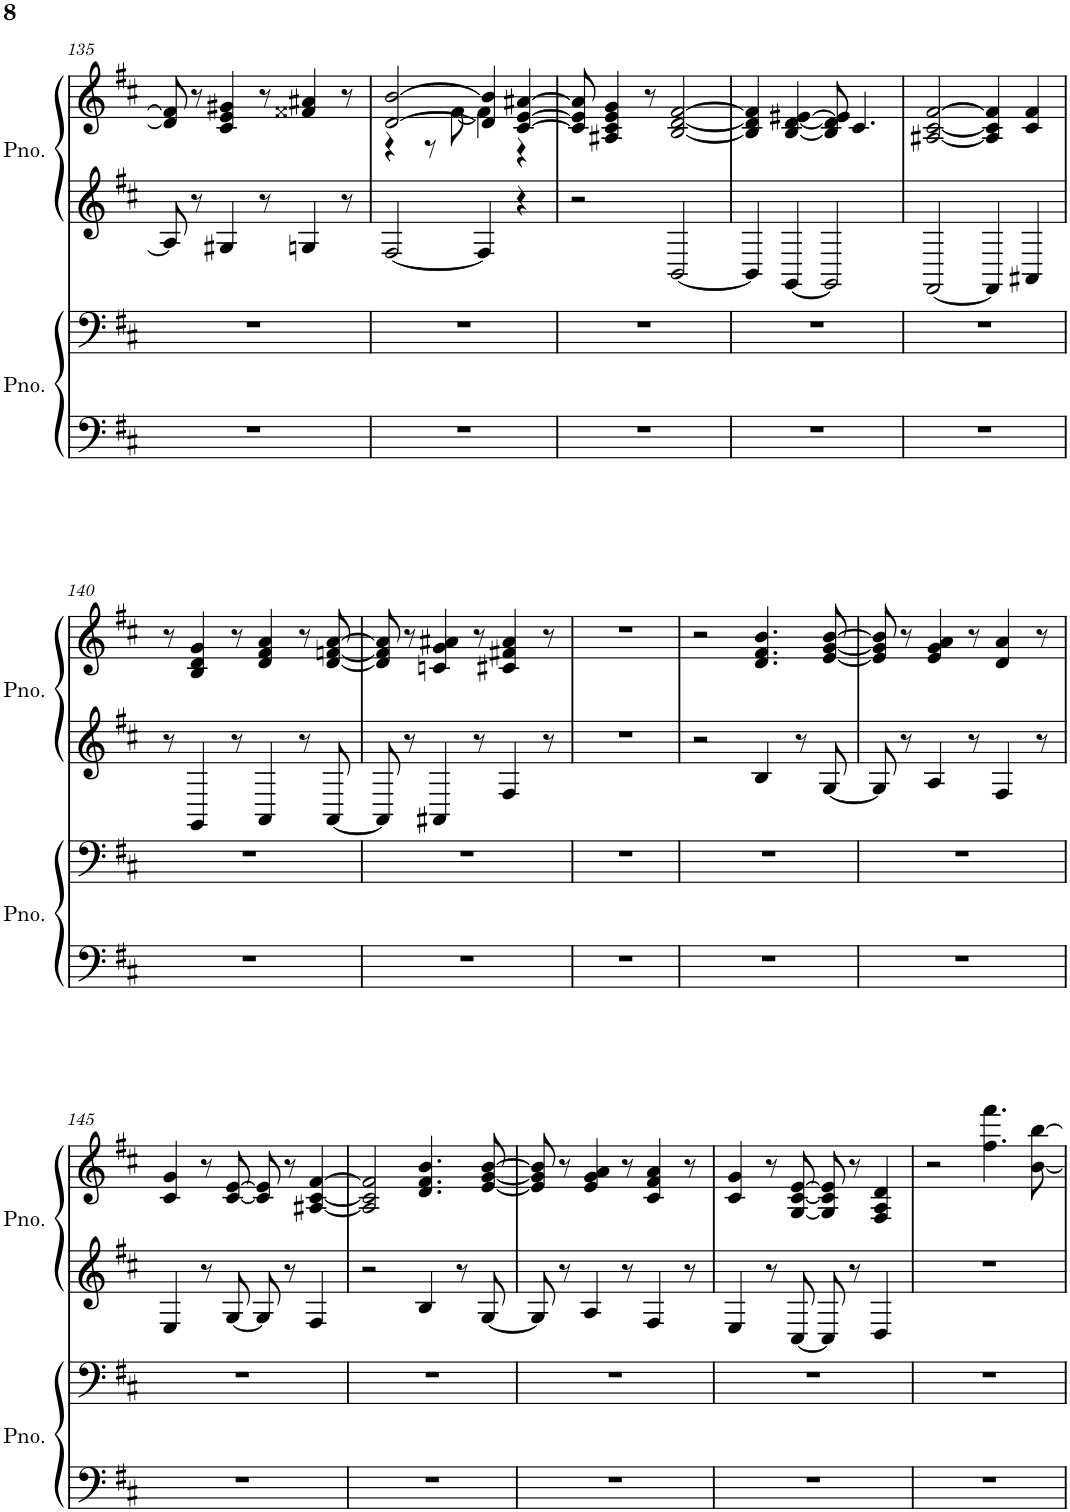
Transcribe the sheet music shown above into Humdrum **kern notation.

**kern	**kern	**kern	**kern
*part2	*part2	*part1	*part1
*staff4	*staff3	*staff2	*staff1
*I"Piano	*	*I"Piano	*
*I'Pno.	*	*I'Pno.	*
!!LO:PB:g=z
*clefF4	*clefG2	*clefG2	*clefG2
*k[f#c#]	*k[f#c#]	*k[f#c#]	*k[f#c#]
*M4/4	*M4/4	*M4/4	*M4/4
=135	=135	=135	=135
1r	1r	8A/]	8d/] 8f#/]
.	.	8r	8r
.	.	4G#X/	4c#/ 4e/ 4g#X/
.	.	8r	8r
.	.	4Gn/	4f##X/ 4a#X/
.	.	8r	8r
=136	=136	=136	=136
*	*	*	*^
1r	1r	[2F#/	[2d/ [2b/	4r
.	.	.	.	8r
.	.	.	.	[8f#\
.	.	4F#/]	4d/] 4b/]	4f#\]
.	.	4r	[4c#/ [4e/ [4a#X/	4r
*	*	*	*v	*v
=137	=137	=137	=137
1r	1r	2r	8c#/] 8e/] 8a#/]
.	.	.	4A#X/ 4c#/ 4e/ 4g/
.	.	.	8r
.	.	[2BB/	[2B/ [2d/ [2f#/
=138	=138	=138	=138
1r	1r	4BB/]	4B/] 4d/] 4f#/]
.	.	[4GG/	[4B/ [4d/ [4e#X/
.	.	2GG/]	8B/] 8d/] 8e#/]
.	.	.	4.c#/
=139	=139	=139	=139
1r	1r	[2FF#/	[2A#X/ [2c#/ [2f#/
.	.	4FF#/]	4A#/] 4c#/] 4f#/]
.	.	4AA#X/	4c#/ 4f#/
!!LO:LB:g=z
=140	=140	=140	=140
1r	1r	8r	8r
.	.	4GG/	4B/ 4d/ 4g/
.	.	8r	8r
.	.	4AA/	4d/ 4f#/ 4a/
.	.	8r	8r
.	.	[8AA/	[8d/ [8fn/ [8a/
=141	=141	=141	=141
1r	1r	8AA/]	8d/] 8f/] 8a/]
.	.	8r	8r
.	.	4AA#X/	4cn/ 4g/ 4a#X/
.	.	8r	8r
.	.	4F#/	4c#X/ 4f#X/ 4a#/
.	.	8r	8r
=142	=142	=142	=142
1r	1r	1r	1r
=143	=143	=143	=143
1r	1r	2r	2r
.	.	4B/	4.d/ 4.f#/ 4.b/
.	.	8r	.
.	.	[8G/	[8e/ [8g/ [8b/
=144	=144	=144	=144
1r	1r	8G/]	8e/] 8g/] 8b/]
.	.	8r	8r
.	.	4A/	4e/ 4g/ 4a/
.	.	8r	8r
.	.	4F#/	4d/ 4a/
.	.	8r	8r
!!LO:LB:g=z
=145	=145	=145	=145
1r	1r	4E/	4c#/ 4g/
.	.	8r	8r
.	.	[8G/	[8c#/ [8e/
.	.	8G/]	8c#/] 8e/]
.	.	8r	8r
.	.	4F#/	[4A#X/ [4c#/ [4f#/
=146	=146	=146	=146
1r	1r	2r	2A#/] 2c#/] 2f#/]
.	.	4B/	4.d/ 4.f#/ 4.b/
.	.	8r	.
.	.	[8G/	[8e/ [8g/ [8b/
=147	=147	=147	=147
1r	1r	8G/]	8e/] 8g/] 8b/]
.	.	8r	8r
.	.	4A/	4e/ 4g/ 4a/
.	.	8r	8r
.	.	4F#/	4c#/ 4f#/ 4a/
.	.	8r	8r
=148	=148	=148	=148
1r	1r	4E/	4c#/ 4g/
.	.	8r	8r
.	.	[8C#/	[8G/ [8c#/ [8e/
.	.	8C#/]	8G/] 8c#/] 8e/]
.	.	8r	8r
.	.	4D/	4F#/ 4A/ 4d/
=149	=149	=149	=149
1r	1r	1r	2r
.	.	.	4.ff#\ 4.fff#\
.	.	.	[8b\ [8bb\
=	=	=	=
*-	*-	*-	*-
